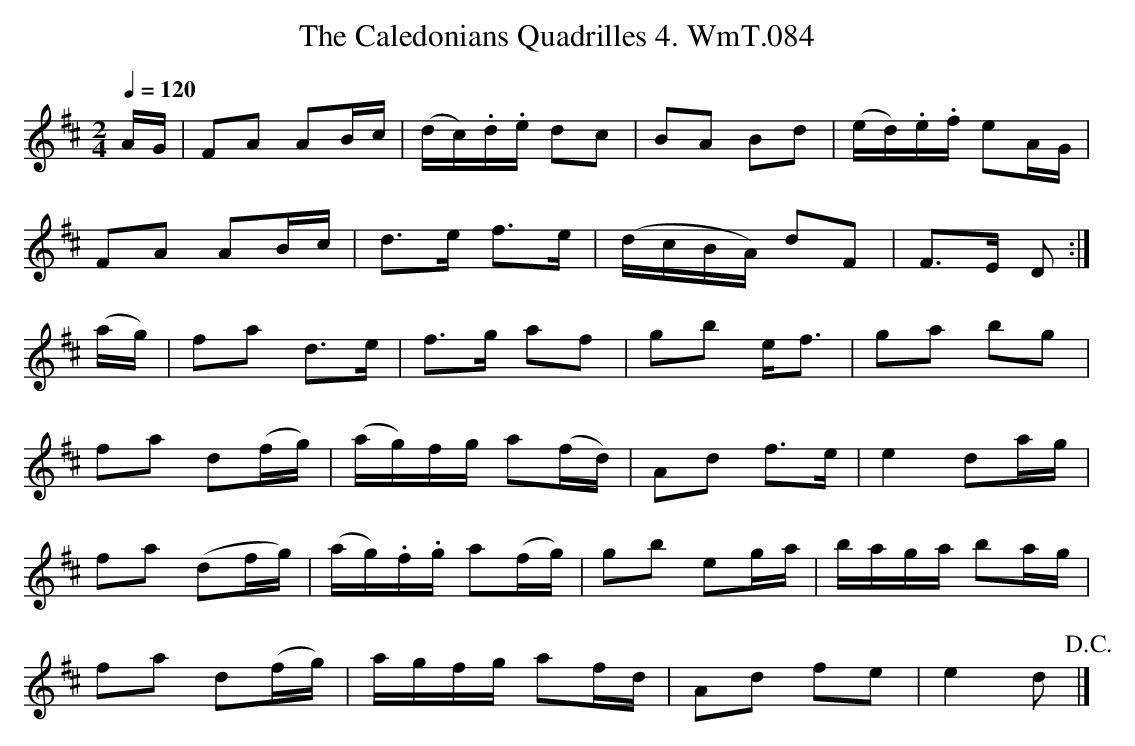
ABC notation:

X:1
T:Caledonians Quadrilles 4. WmT.084, The
M:2/4
L:1/8
Q:1/4=120
K:D
A/G/|FA AB/c/|(d/c/).d/.e/ dc|BA Bd|(e/d/).e/./f/ eA/G/|
FA AB/c/|d>e f>e|(d/c/B/A/) dF|F>E D:|
(a/g/)|fa d>e|f>g af|gb e<f|ga bg|
fa d(f/g/)|(a/g/)f/g/ a(f/d/)|Ad f>e|e2 da/g/|
fa (df/g/)|(a/g/).f/.g/ a(f/g/)|gb eg/a/|b/a/g/a/ ba/g/|
fa d(f/g/)|a/g/f/g/ af/d/|Ad fe|e2d !D.C.!|]
